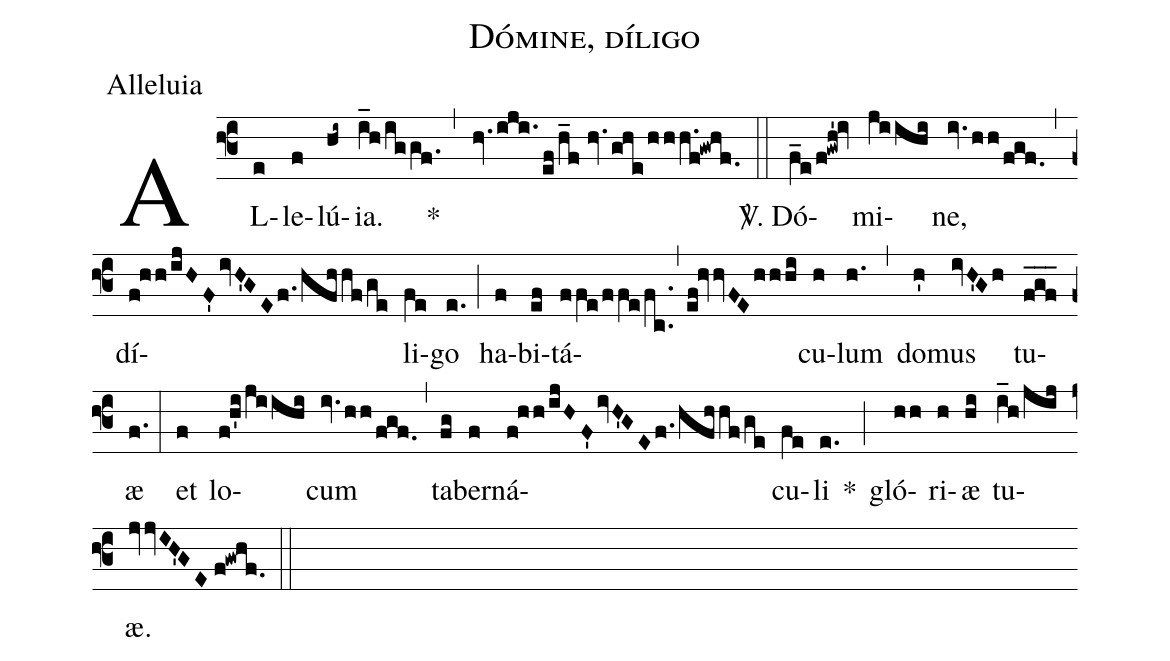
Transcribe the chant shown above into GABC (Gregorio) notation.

name:Dómine, díligo;
office-part:Alleluia;
%%
(f3) AL(e)le(f)lú(hi~)ia.(i_h!/iggf.) *(,) (hv.iji./ef!/h_f!//hv.ghe!/hhh.f!gwhf.) (::)

<sp>V/</sp>. Dó(f_e!/f!gwh'!iv)mi(jiihi)ne,(iv.hh!/fgf.) (,) dí(f!hh!/ijHF'ivH'GE/f.!/hfhhf!/ge)li(fe)go(e.) (;) ha(f)bi(ef)tá(ffe!/ffe!/fc..,ef!hvvFEhhhi)cu(h)lum(h.) (,) do(h')mus(ivH'Gh) tu(fgf___)æ(f.) (:)
et(f) lo(f!h'i!/jiihi)cum(iv.hh!/fgf.) (,) ta(fg)ber(f)ná(f!hh!/ijHF'ivH'GE/f.!/hfhhf!/ge)cu(fe)li(e.) *(;) gló(hh)ri(h)æ(hi) tu(i_h!/jij)æ.(jvvIH'GE!//f!gwhf.) (::)
